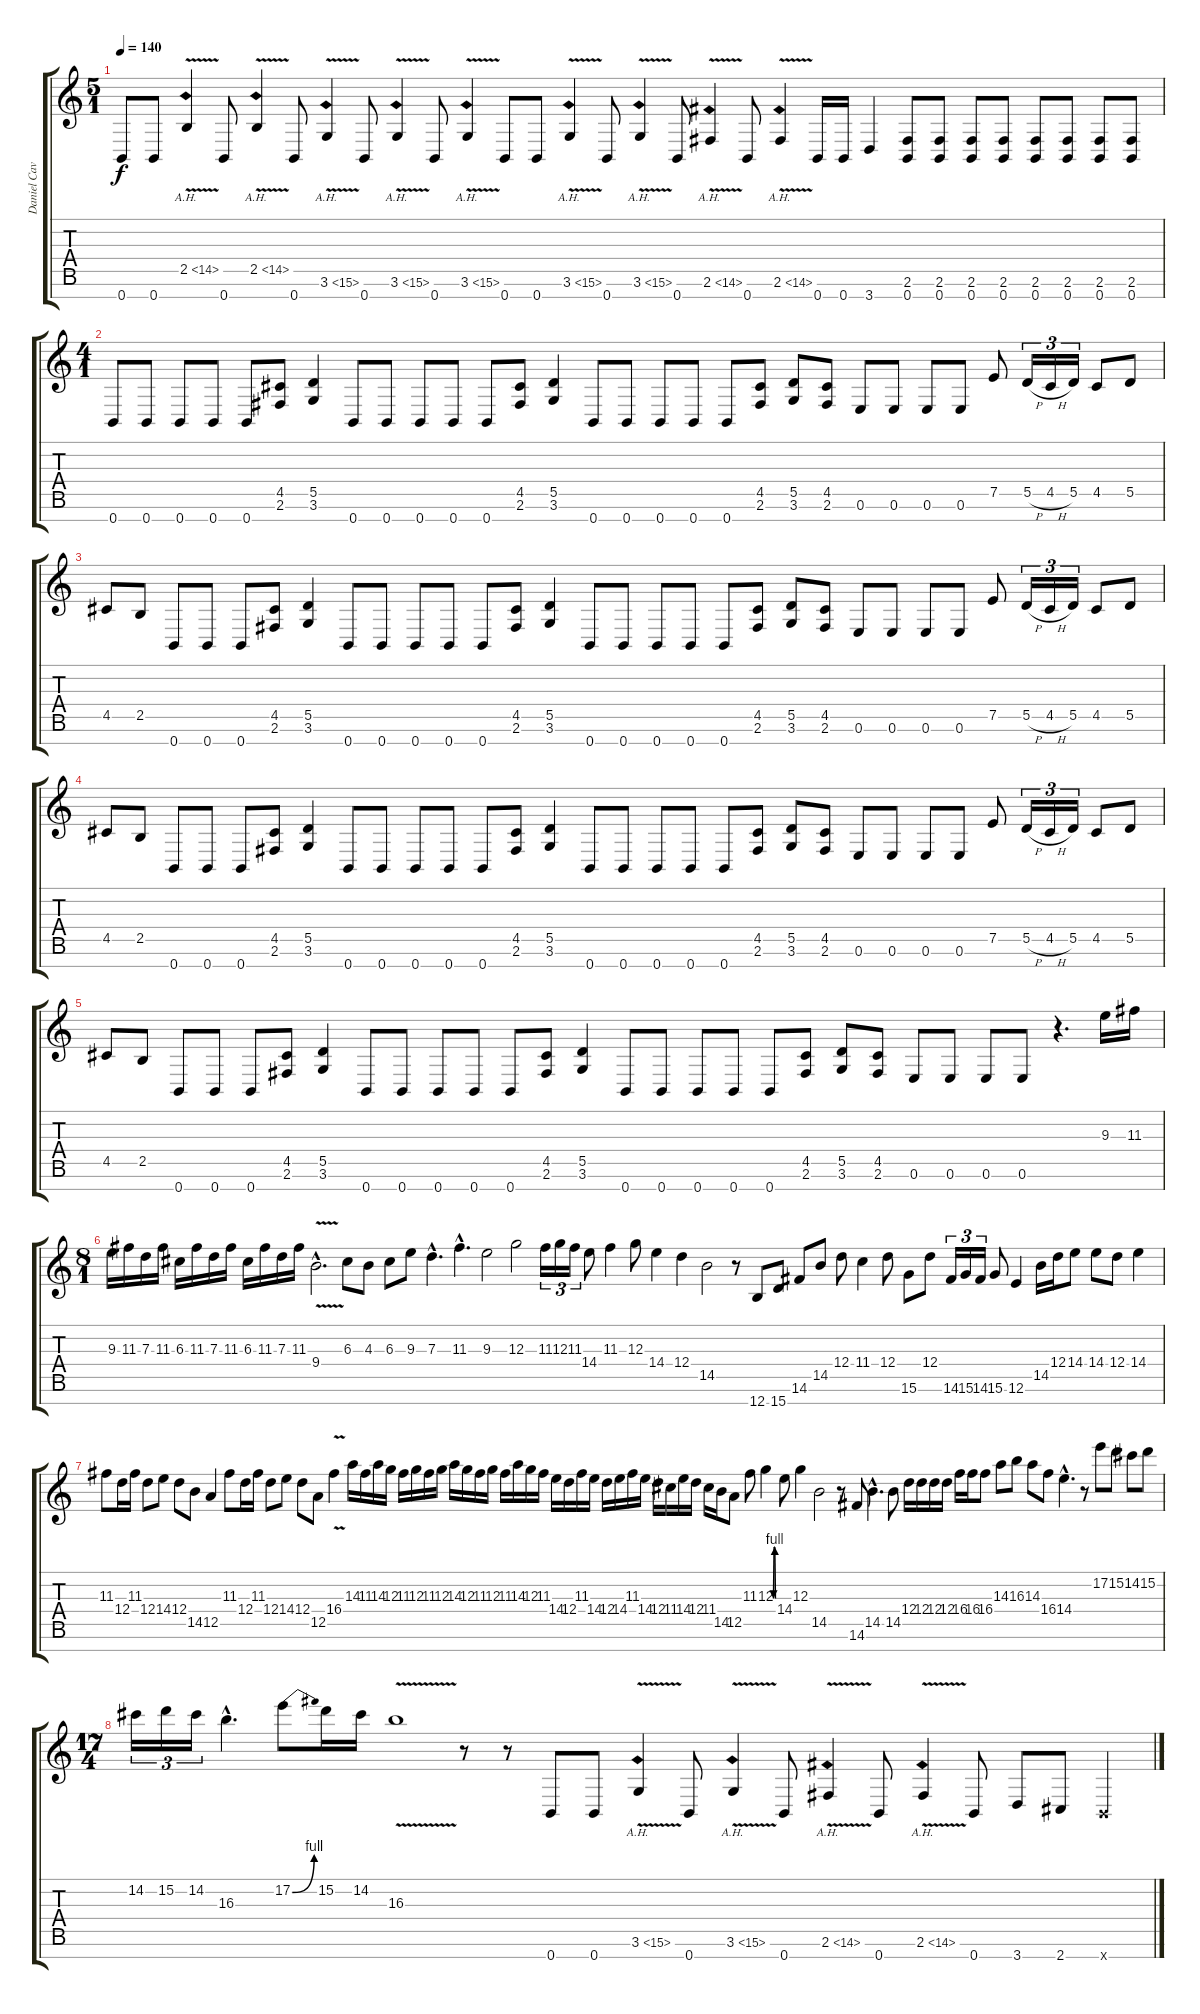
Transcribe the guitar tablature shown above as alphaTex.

\track ("Daniel Cavanagh" "Daniel Cav") {instrument overdrivenguitar}
\staff {score tabs}
\tuning (E4 B3 G3 D3 A2 E2 B1) {hide}
\ts (5 1)
\tempo 140
\clef g2
\ks c
0.7.8{dy f instrument distortionguitar} 0.7.8 2.5{ah 12 v}.4{instrument guitarharmonics} 0.7.8{instrument distortionguitar} 2.5{ah 12 v}.4{instrument guitarharmonics} 0.7.8{instrument distortionguitar} 3.6{ah 12 v}.4{instrument guitarharmonics} 0.7.8{instrument distortionguitar} 3.6{ah 12 v}.4{instrument guitarharmonics} 0.7.8{instrument distortionguitar} 3.6{ah 12 v}.4{instrument guitarharmonics} 0.7.8{instrument distortionguitar} 0.7.8{instrument distortionguitar} 3.6{ah 12 v}.4{instrument guitarharmonics} 0.7.8{instrument distortionguitar} 3.6{ah 12 v}.4{instrument guitarharmonics} 0.7.8{instrument distortionguitar} 2.6{ah 12 v}.4{instrument guitarharmonics} 0.7.8{instrument distortionguitar} 2.6{ah 12 v}.4{instrument guitarharmonics} 0.7.16{instrument distortionguitar} 0.7.16 3.7.4 (2.6 0.7).8{volume 14 instrument distortionguitar} (2.6 0.7).8 (2.6 0.7).8 (2.6 0.7).8 (2.6 0.7).8 (2.6 0.7).8 (2.6 0.7).8 (2.6 0.7).8 |
\ts (4 1)
0.7.8{instrument distortionguitar} 0.7.8 0.7.8 0.7.8 0.7.8 (4.5 2.6).8 (5.5 3.6).4 0.7.8 0.7.8 0.7.8 0.7.8 0.7.8 (4.5 2.6).8 (5.5 3.6).4 0.7.8 0.7.8 0.7.8 0.7.8 0.7.8 (4.5 2.6).8 (5.5 3.6).8 (4.5 2.6).8 0.6.8 0.6.8 0.6.8 0.6.8 7.5.8 5.5{h}.16{tu (3 2)} 4.5{h}.16{tu (3 2)} 5.5.16{tu (3 2)} 4.5.8 5.5.8 |
4.5.8 2.5.8 0.7.8{instrument distortionguitar} 0.7.8 0.7.8 (4.5 2.6).8 (5.5 3.6).4 0.7.8 0.7.8 0.7.8 0.7.8 0.7.8 (4.5 2.6).8 (5.5 3.6).4 0.7.8 0.7.8 0.7.8 0.7.8 0.7.8 (4.5 2.6).8 (5.5 3.6).8 (4.5 2.6).8 0.6.8 0.6.8 0.6.8 0.6.8 7.5.8 5.5{h}.16{tu (3 2)} 4.5{h}.16{tu (3 2)} 5.5.16{tu (3 2)} 4.5.8 5.5.8 |
4.5.8{instrument distortionguitar} 2.5.8 0.7.8 0.7.8 0.7.8 (4.5 2.6).8 (5.5 3.6).4 0.7.8 0.7.8 0.7.8 0.7.8 0.7.8 (4.5 2.6).8 (5.5 3.6).4 0.7.8 0.7.8 0.7.8 0.7.8 0.7.8 (4.5 2.6).8 (5.5 3.6).8 (4.5 2.6).8 0.6.8 0.6.8 0.6.8 0.6.8 7.5.8 5.5{h}.16{tu (3 2)} 4.5{h}.16{tu (3 2)} 5.5.16{tu (3 2)} 4.5.8 5.5.8 |
4.5.8 2.5.8 0.7.8{instrument distortionguitar} 0.7.8 0.7.8 (4.5 2.6).8 (5.5 3.6).4 0.7.8 0.7.8 0.7.8 0.7.8 0.7.8 (4.5 2.6).8 (5.5 3.6).4 0.7.8 0.7.8 0.7.8 0.7.8 0.7.8 (4.5 2.6).8 (5.5 3.6).8 (4.5 2.6).8 0.6.8 0.6.8 0.6.8 0.6.8 r.4{d} 9.3.16{instrument overdrivenguitar} 11.3.16 |
\ts (8 1)
9.3.16{instrument overdrivenguitar} 11.3.16 7.3.16 11.3.16 6.3.16 11.3.16 7.3.16 11.3.16 6.3.16 11.3.16 7.3.16 11.3.16 9.4{v hac}.2{d} 6.3.8 4.3.8 6.3.8 9.3.8 7.3{hac}.4{d} 11.3{hac}.4{d} 9.3.2 12.3.2 11.3.16{tu (3 2)} 12.3.16{tu (3 2)} 11.3.16{tu (3 2)} 14.4.8 11.3.4 12.3.8 14.4.4 12.4.4 14.5.2 r.8 12.7.8 15.7.8 14.6.8 14.5.8 12.4.8 11.4.4 12.4.8 15.6.8 12.4.8 14.6.16{tu (3 2)} 15.6.16{tu (3 2)} 14.6.16{tu (3 2)} 15.6.8 12.6.4 14.5.16 12.4.16 14.4.8 14.4.8 12.4.8 14.4.4 |
11.3.8 12.4.16 11.3.16 12.4.8 14.4.8 12.4.8 14.5.8 12.5.4 11.3.8 12.4.16 11.3.16 12.4.8 14.4.8 12.4.8 12.5.8 16.4{v}.4 14.3.16 11.3.16 14.3.16 12.3.16 11.3.16 12.3.16 11.3.16 12.3.16 14.3.16 12.3.16 11.3.16 12.3.16 11.3.16 14.3.16 12.3.16 11.3.16 14.4.16 12.4.16 11.3.16 14.4.16 12.4.16 14.4.16 11.3.16 14.4.16 12.4.16 11.4.16 14.4.16 12.4.16 11.4.16 14.5.16 12.5.8 11.3.8 12.3{be (custom 0 0 15 4 30 4 45 0 60 0)}.4 14.4.8 12.3.4 14.5.2 r.8 14.6.8 14.5{hac}.4{d} 14.5.8 12.4.16 12.4.16 12.4.16 12.4.16 16.4.16 16.4.16 16.4.8 14.3.8 16.3.8 14.3.8 16.4.8 14.4{hac}.4{d} r.8 17.2.8 15.2.8 14.2.8 15.2.8 |
\ts (17 4)
14.2.16{tu (3 2)} 15.2.16{tu (3 2)} 14.2.16{tu (3 2)} 16.3{hac}.4{d} 17.2{be (bend 0 0 60 4)}.8 15.2.16 14.2.16 16.3{v}.1 r.8 r.8 0.7.8{instrument distortionguitar} 0.7.8 3.6{ah 12 v}.4{instrument guitarharmonics} 0.7.8{instrument distortionguitar} 3.6{ah 12 v}.4{instrument guitarharmonics} 0.7.8{instrument distortionguitar} 2.6{ah 12 v}.4{instrument guitarharmonics} 0.7.8{instrument overdrivenguitar} 2.6{ah 12 v}.4{instrument guitarharmonics} 0.7.8{instrument distortionguitar} 3.7.8 2.7.8 0.7{x}.4
